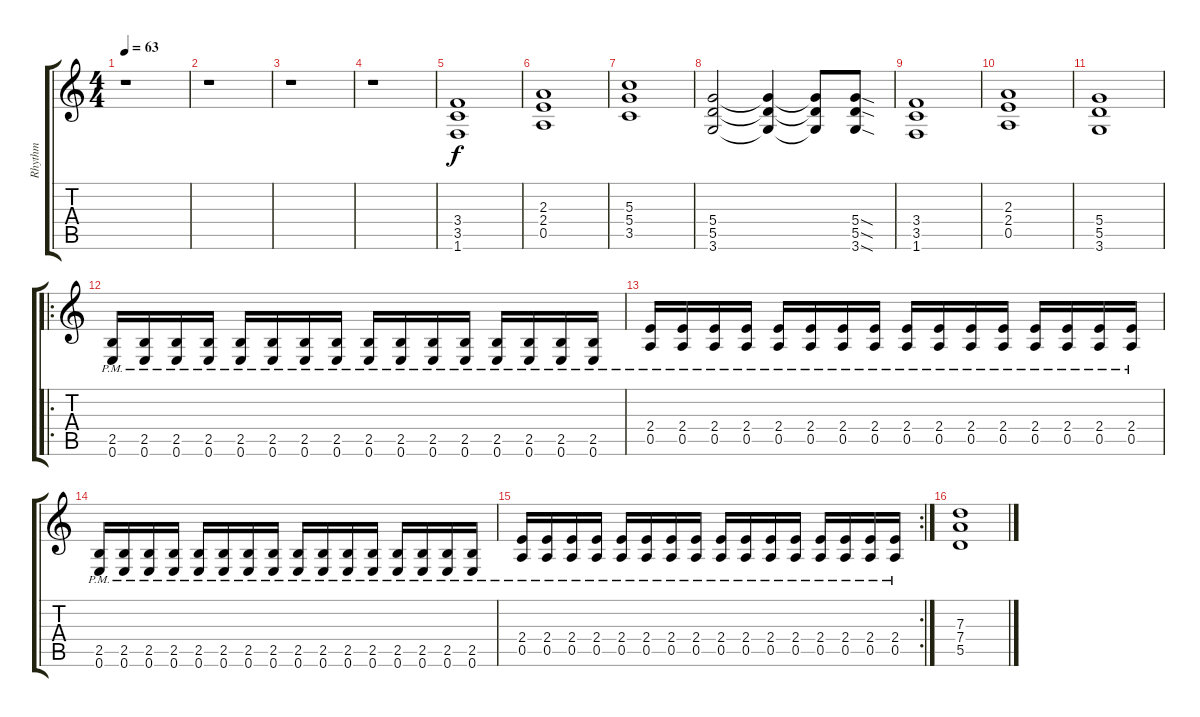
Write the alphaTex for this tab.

\track ("Rhythm" "Rhythm") {instrument distortionguitar}
\staff {score tabs}
\tuning (E4 B3 G3 D3 A2 E2) {hide}
\ts (4 4)
\tempo 63
\clef g2
\ks c
r.1{dy f} |
r.1 |
r.1 |
r.1 |
(3.4 3.5 1.6).1 |
(2.3 2.4 0.5).1 |
(5.3 5.4 3.5).1 |
(5.4 5.5 3.6).2 (5.4{t} 5.5{t} 3.6{t}).4 (5.4{t} 5.5{t} 3.6{t}).8 (5.4{sod} 5.5{sod} 3.6{sod}).8 |
(3.4 3.5 1.6).1 |
(2.3 2.4 0.5).1 |
(5.4 5.5 3.6).1 |
\ro
(2.5{pm} 0.6{pm}).16 (2.5{pm} 0.6{pm}).16 (2.5{pm} 0.6{pm}).16 (2.5{pm} 0.6{pm}).16 (2.5{pm} 0.6{pm}).16 (2.5{pm} 0.6{pm}).16 (2.5{pm} 0.6{pm}).16 (2.5{pm} 0.6{pm}).16 (2.5{pm} 0.6{pm}).16 (2.5{pm} 0.6{pm}).16 (2.5{pm} 0.6{pm}).16 (2.5{pm} 0.6{pm}).16 (2.5{pm} 0.6{pm}).16 (2.5{pm} 0.6{pm}).16 (2.5{pm} 0.6{pm}).16 (2.5{pm} 0.6{pm}).16 |
(2.4{pm} 0.5{pm}).16 (2.4{pm} 0.5{pm}).16 (2.4{pm} 0.5{pm}).16 (2.4{pm} 0.5{pm}).16 (2.4{pm} 0.5{pm}).16 (2.4{pm} 0.5{pm}).16 (2.4{pm} 0.5{pm}).16 (2.4{pm} 0.5{pm}).16 (2.4{pm} 0.5{pm}).16 (2.4{pm} 0.5{pm}).16 (2.4{pm} 0.5{pm}).16 (2.4{pm} 0.5{pm}).16 (2.4 0.5{pm}).16 (2.4{pm} 0.5{pm}).16 (2.4{pm} 0.5{pm}).16 (2.4{pm} 0.5{pm}).16 |
(2.5{pm} 0.6{pm}).16 (2.5{pm} 0.6{pm}).16 (2.5{pm} 0.6{pm}).16 (2.5{pm} 0.6{pm}).16 (2.5{pm} 0.6{pm}).16 (2.5{pm} 0.6{pm}).16 (2.5{pm} 0.6{pm}).16 (2.5{pm} 0.6{pm}).16 (2.5{pm} 0.6{pm}).16 (2.5{pm} 0.6{pm}).16 (2.5{pm} 0.6{pm}).16 (2.5{pm} 0.6{pm}).16 (2.5{pm} 0.6{pm}).16 (2.5{pm} 0.6{pm}).16 (2.5{pm} 0.6{pm}).16 (2.5{pm} 0.6{pm}).16 |
\rc 2
(2.4{pm} 0.5{pm}).16 (2.4{pm} 0.5{pm}).16 (2.4{pm} 0.5{pm}).16 (2.4{pm} 0.5{pm}).16 (2.4{pm} 0.5{pm}).16 (2.4{pm} 0.5{pm}).16 (2.4{pm} 0.5{pm}).16 (2.4{pm} 0.5{pm}).16 (2.4{pm} 0.5{pm}).16 (2.4{pm} 0.5{pm}).16 (2.4{pm} 0.5{pm}).16 (2.4{pm} 0.5{pm}).16 (2.4 0.5{pm}).16 (2.4{pm} 0.5{pm}).16 (2.4{pm} 0.5{pm}).16 (2.4{pm} 0.5{pm}).16 |
(7.3 7.4 5.5).1{volume 0}
